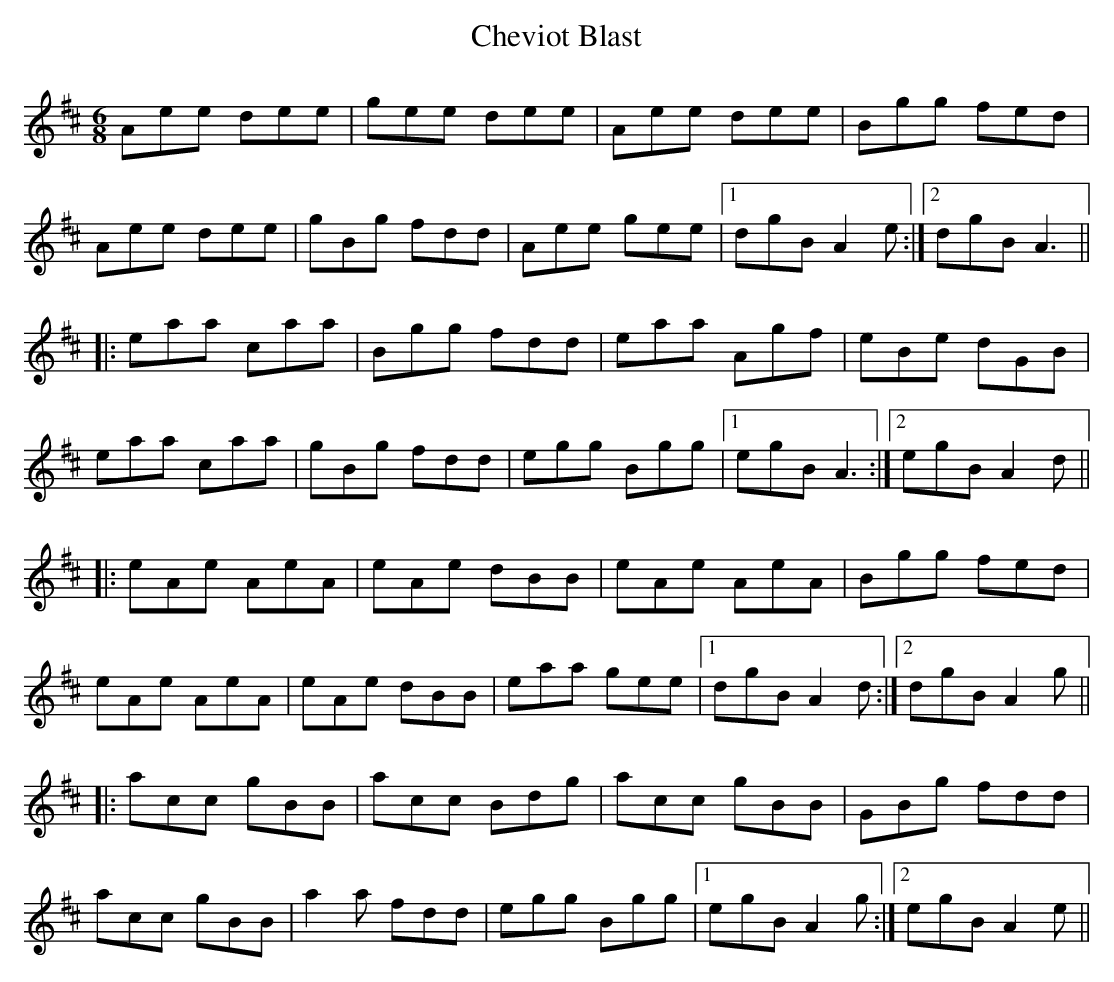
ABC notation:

X:1
T:Cheviot Blast
M:6/8
L:1/8
K:Amix
Aee dee|gee dee|Aee dee|Bgg fed|
Aee dee|gBg fdd|Aee gee|1 dgB A2e:|2 dgB A3||
|:eaa caa|Bgg fdd|eaa Agf|eBe dGB|
eaa caa|gBg fdd|egg Bgg|1 egB A3:|2 egB A2d||
|:eAe AeA|eAe dBB|eAe AeA|Bgg fed|
eAe AeA|eAe dBB|eaa gee|1 dgB A2d:|2 dgB A2g||
|:acc gBB|acc Bdg|acc gBB|GBg fdd|
acc gBB|a2a fdd|egg Bgg|1 egB A2g:|2 egB A2e||
